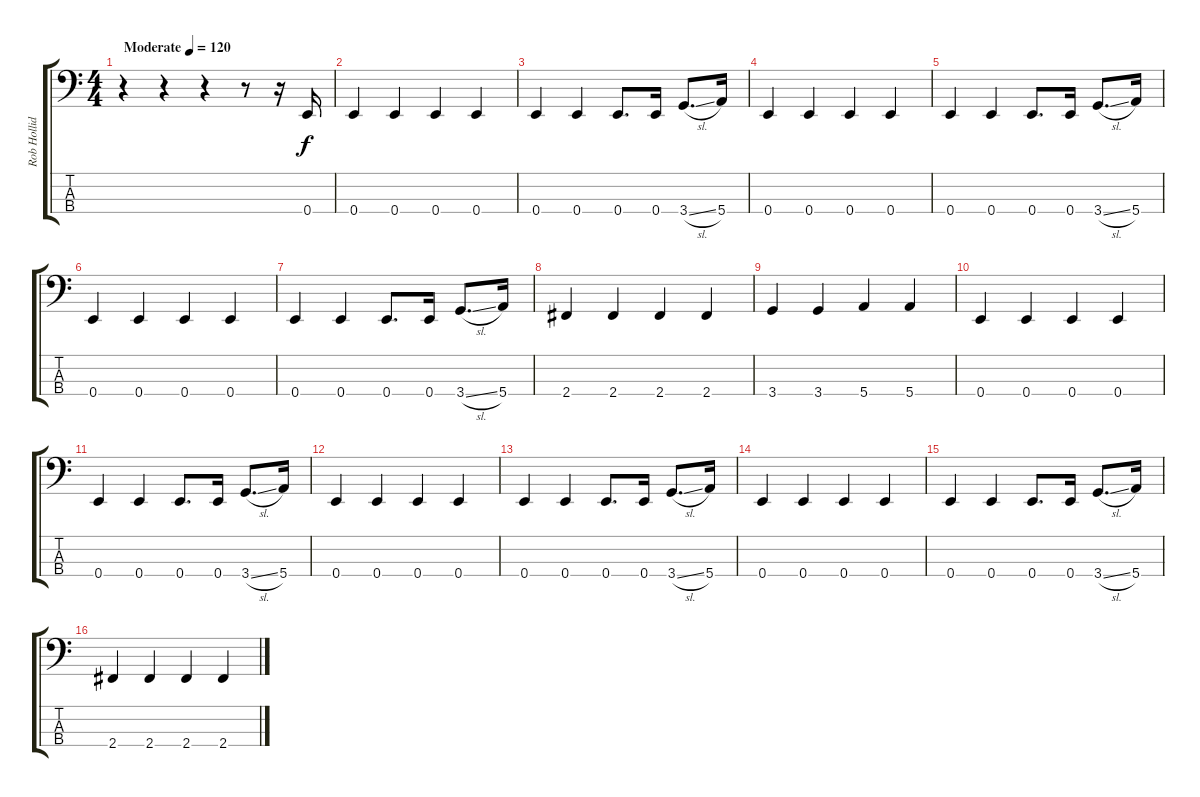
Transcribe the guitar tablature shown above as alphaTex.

\track ("Rob Holliday" "Rob Hollid") {instrument electricbassfinger}
\staff {score tabs}
\tuning (G2 D2 A1 E1) {hide}
\ts (4 4)
\tempo (120 "Moderate")
\clef f4
\ks c
r.4{dy f instrument electricbassfinger} r.4 r.4 r.8 r.16 0.4.16 |
0.4.4 0.4.4 0.4.4 0.4.4 |
0.4.4 0.4.4 0.4.8{d} 0.4.16 3.4{sl}.8{d} 5.4.16 |
0.4.4 0.4.4 0.4.4 0.4.4 |
0.4.4 0.4.4 0.4.8{d} 0.4.16 3.4{sl}.8{d} 5.4.16 |
0.4.4 0.4.4 0.4.4 0.4.4 |
0.4.4 0.4.4 0.4.8{d} 0.4.16 3.4{sl}.8{d} 5.4.16 |
2.4.4 2.4.4 2.4.4 2.4.4 |
3.4.4 3.4.4 5.4.4 5.4.4 |
0.4.4 0.4.4 0.4.4 0.4.4 |
0.4.4 0.4.4 0.4.8{d} 0.4.16 3.4{sl}.8{d} 5.4.16 |
0.4.4 0.4.4 0.4.4 0.4.4 |
0.4.4 0.4.4 0.4.8{d} 0.4.16 3.4{sl}.8{d} 5.4.16 |
0.4.4 0.4.4 0.4.4 0.4.4 |
0.4.4 0.4.4 0.4.8{d} 0.4.16 3.4{sl}.8{d} 5.4.16 |
2.4.4 2.4.4 2.4.4 2.4.4
